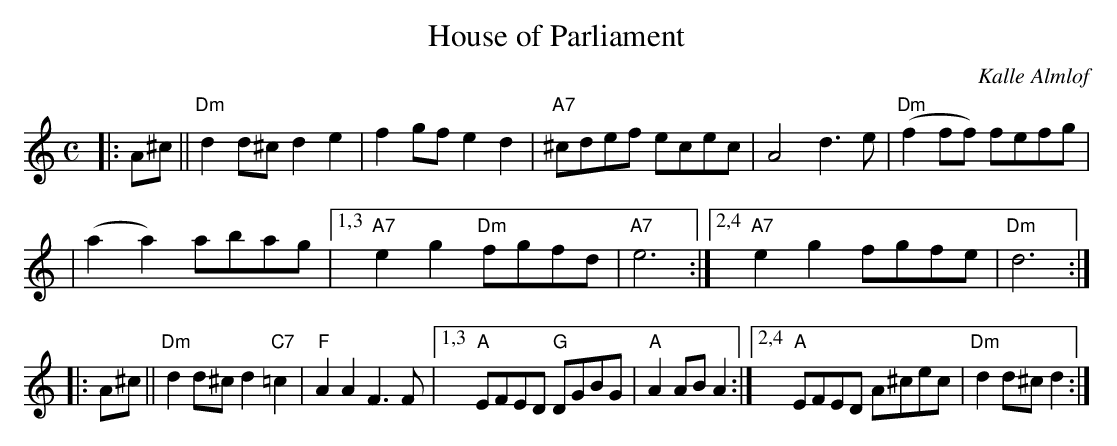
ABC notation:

X:1
T: House of Parliament
O: Kalle Alml\of
M: C
L: 1/8
K: DDor
|: A^c \
|| "Dm"d2d^c d2e2 | f2gf e2d2 | "A7"^cdef ecec | A4 d3e | "Dm"(f2ff) fefg |
| (a2a2) abag |1,3 "A7"e2g2 "Dm"fgfd | "A7"e6 :|2,4 "A7"e2g2 fgfe | "Dm"d6 :|
|: A^c \
|| "Dm"d2d^c d2"C7"=c2 | "F"A2A2 F3F |1,3 "A"EFED "G"DGBG | "A"A2AB A2 :|2,4 "A"EFED A^cec | "Dm"d2d^c d2 :|
